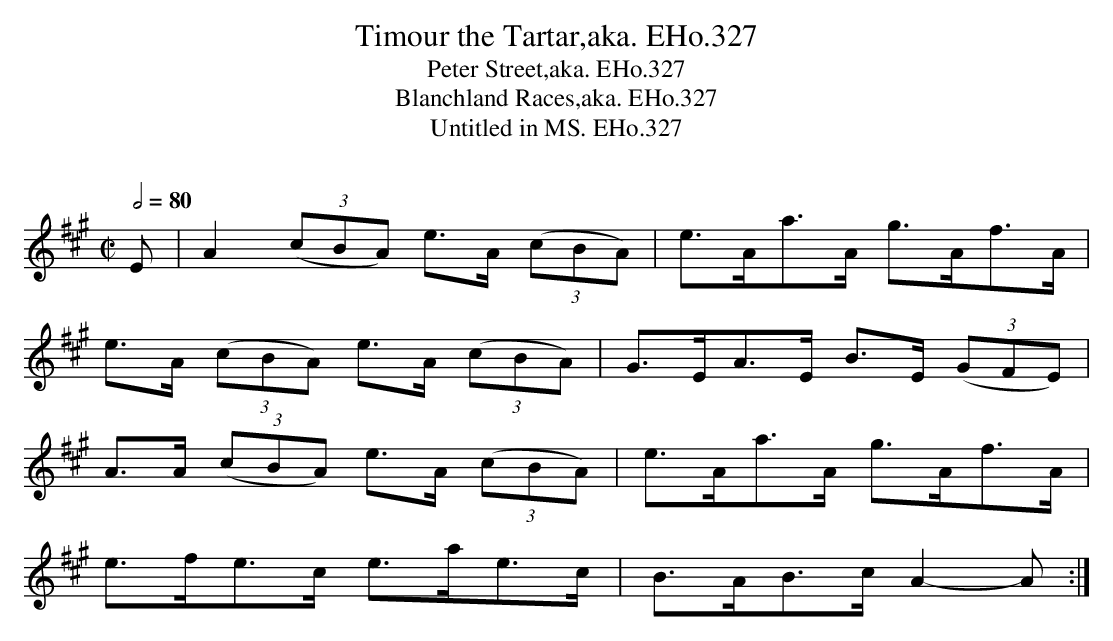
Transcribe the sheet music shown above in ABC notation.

X:1
T:Timour the Tartar,aka. EHo.327
T:Peter Street,aka. EHo.327
T:Blanchland Races,aka. EHo.327
T:Untitled in MS. EHo.327
M:C|
L:1/8
Q:1/2=80
O:
K:A
E | A2(3(cBA) e>A (3(cBA) | e>Aa>A g>Af>A |
e>A (3(cBA) e>A (3(cBA) | G>EA>E B>E (3(GFE) |
A>A (3(cBA) e>A (3(cBA) | e>Aa>A g>Af>A |
e>fe>c e>ae>c | B>AB>c A2-A :|
